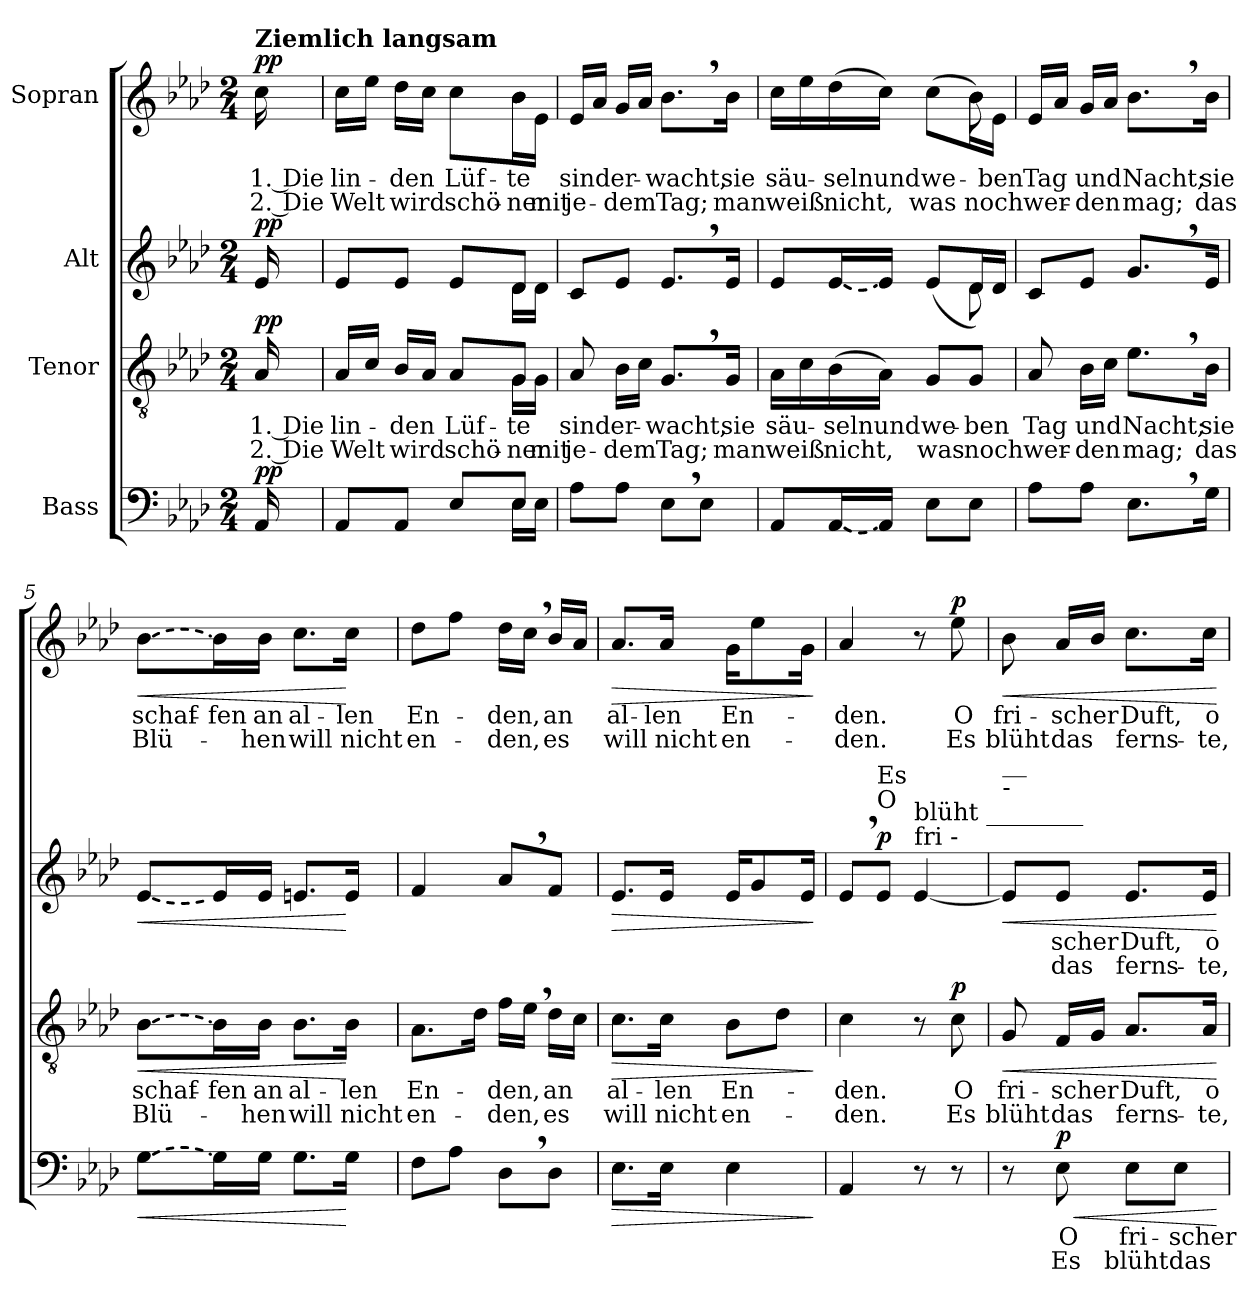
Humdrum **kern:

**kern	**text	**text	**dynam	**kern	**text	**text	**dynam	**kern	**text	**text	**dynam	**kern	**text	**text	**dynam
*part4	*part4	*part4	*part4	*part3	*part3	*part3	*part3	*part2	*part2	*part2	*part2	*part1	*part1	*part1	*part1
*staff4	*staff4	*staff4	*staff4	*staff3	*staff3	*staff3	*staff3	*staff2	*staff2	*staff2	*staff2	*staff1	*staff1	*staff1	*staff1
*I"Bass	*	*	*	*I"Tenor	*	*	*	*I"Alt	*	*	*	*I"Sopran	*	*	*
*clefF4	*	*	*	*clefGv2	*	*	*	*clefG2	*	*	*	*clefG2	*	*	*
*k[b-e-a-d-]	*	*	*	*k[b-e-a-d-]	*	*	*	*k[b-e-a-d-]	*	*	*	*k[b-e-a-d-]	*	*	*
*M2/4	*	*	*	*M2/4	*	*	*	*M2/4	*	*	*	*M2/4	*	*	*
=	=	=	=	=	=	=	=	=	=	=	=	=	=	=	=
!	!	!	!	!	!	!	!	!	!	!	!	!LO:TX:a:B:t=Ziemlich langsam	!	!	!
!	!	!	!LO:DY:b	!	!LO:LY:b	!LO:LY:b	!LO:DY:b	!	!	!	!LO:DY:b	!	!LO:LY:b	!LO:LY:b	!LO:DY:b
16AA-/	.	.	pp	16A-/	1. Die	2. Die	pp	16e-/	.	.	pp	16cc\	1. Die	2. Die	pp
=1	=1	=1	=1	=1	=1	=1	=1	=1	=1	=1	=1	=1	=1	=1	=1
*^	*	*	*	*	*	*	*	*	*	*	*	*	*	*	*
!	!	!	!	!	!	!LO:LY:b	!LO:LY:b	!	!	!	!	!	!	!LO:LY:b	!LO:LY:b	!
*	*	*	*	*	*^	*	*	*	*^	*	*	*	*^	*	*	*
8AA-/L	4.ryy	.	.	.	16A-/LL	4.ryy	lin-	Welt	.	8e-/L	4.ryy	.	.	.	16cc\LL	4.ryy	lin-	Welt	.
.	.	.	.	.	16c/JJ	.	.	.	.	.	.	.	.	.	16ee-\JJ	.	.	.	.
!	!	!	!	!	!	!	!LO:LY:b	!LO:LY:b	!	!	!	!	!	!	!	!	!LO:LY:b	!LO:LY:b	!
8AA-/J	.	.	.	.	16B-/LL	.	-den	wird	.	8e-/J	.	.	.	.	16dd-\LL	.	-den	wird	.
.	.	.	.	.	16A-/JJ	.	.	.	.	.	.	.	.	.	16cc\JJ	.	.	.	.
!	!	!	!	!	!	!	!LO:LY:b	!LO:LY:b	!	!	!	!	!	!	!	!	!LO:LY:b	!LO:LY:b	!
8E-/L	.	.	.	.	8A-/L	.	Lüf-	schö-	.	8e-/L	.	.	.	.	8cc\L	.	Lüf-	schö-	.
!	!	!	!	!	!	!	!LO:LY:b	!LO:LY:b	!	!	!	!	!	!	!	!	!LO:LY:b	!LO:LY:b	!
8E-/J	16E-\LL	.	.	.	8G/J	16G\LL	-te	-ner	.	8d-/J	16d-\LL	.	.	.	8b-\J	16b-\LL	-te	-ner	.
!	!	!	!	!	!	!	!	!LO:LY:b	!	!	!	!	!	!	!	!	!	!LO:LY:b	!
.	16E-\JJ	.	.	.	.	16G\JJ	.	mit	.	.	16d-\JJ	.	.	.	.	16e-\JJ	.	mit	.
=2	=2	=2	=2	=2	=2	=2	=2	=2	=2	=2	=2	=2	=2	=2	=2	=2	=2	=2	=2
!	!	!	!	!	!	!	!LO:LY:b	!LO:LY:b	!	!	!	!	!	!	!	!	!LO:LY:b	!LO:LY:b	!
*v	*v	*	*	*	*	*	*	*	*	*v	*v	*	*	*	*v	*v	*	*	*
*	*	*	*	*v	*v	*	*	*	*	*	*	*	*	*	*	*
8A-\L	.	.	.	8A-/	sind	je-	.	8c/L	.	.	.	16e-/LL	sind	je-	.
.	.	.	.	.	.	.	.	.	.	.	.	16a-/JJ	.	.	.
!	!	!	!	!	!LO:LY:b	!LO:LY:b	!	!	!	!	!	!	!LO:LY:b	!LO:LY:b	!
8A-\J	.	.	.	16B-\LL	er-	-dem	.	8e-/J	.	.	.	16g/LL	er-	-dem	.
.	.	.	.	16c\JJ	.	.	.	.	.	.	.	16a-/JJ	.	.	.
!	!	!	!	!	!LO:LY:b	!LO:LY:b	!	!	!	!	!	!	!LO:LY:b	!LO:LY:b	!
8E-,\L	.	.	.	8.G,/L	-wacht,	Tag;	.	8.e-,/L	.	.	.	8.b-,\L	-wacht,	Tag;	.
8E-\J	.	.	.	.	.	.	.	.	.	.	.	.	.	.	.
!	!	!	!	!	!LO:LY:b	!LO:LY:b	!	!	!	!	!	!	!LO:LY:b	!LO:LY:b	!
.	.	.	.	16G/Jk	sie	man	.	16e-/Jk	.	.	.	16b-\Jk	sie	man	.
!!LO:LB:g=z
=3	=3	=3	=3	=3	=3	=3	=3	=3	=3	=3	=3	=3	=3	=3	=3
!	!	!	!	!	!LO:LY:b	!LO:LY:b	!	!	!	!	!	!	!LO:LY:b	!LO:LY:b	!
*	*	*	*	*	*	*	*	*^	*	*	*	*^	*	*	*
8AA-/L	.	.	.	16A-\LL	säu-	weiß	.	8e-/L	4.ryy	.	.	.	16cc\LL	4.ryy	säu-	weiß	.
.	.	.	.	16c\	.	.	.	.	.	.	.	.	16ee-\	.	.	.	.
!LO:T:dash	!	!	!	!	!LO:LY:b	!LO:LY:b	!	!LO:T:dash	!	!	!	!	!	!	!LO:LY:b	!LO:LY:b	!
[16AA-/L	.	.	.	(>16B-\	-seln	nicht,	.	[16e-/L	.	.	.	.	(>16dd-\	.	-seln	nicht,	.
!	!	!	!	!	!LO:LY:b	!	!	!	!	!	!	!	!	!	!LO:LY:b	!	!
16AA-/JJ]	.	.	.	16A-\JJ)	und	.	.	16e-/JJ]	.	.	.	.	16cc\JJ)	.	und	.	.
!	!	!	!	!	!LO:LY:b	!LO:LY:b	!	!	!	!	!	!	!	!	!LO:LY:b	!LO:LY:b	!
8E-\L	.	.	.	8G/L	we-	was	.	(>8e-/L	.	.	.	.	(<8cc\L	.	we-	was	.
!	!	!	!	!	!LO:LY:b	!LO:LY:b	!	!	!	!	!	!	!	!	!	!LO:LY:b	!
8E-\J	.	.	.	8G/J	-ben	noch	.	16d-/L)	8d-\	.	.	.	16b-\L)	8b-\	.	noch	.
!	!	!	!	!	!	!	!	!	!	!	!	!	!	!	!LO:LY:b	!	!
.	.	.	.	.	.	.	.	16d-/JJ	.	.	.	.	16e-\JJ	.	-ben	.	.
*	*	*	*	*	*	*	*	*v	*v	*	*	*	*	*	*	*	*
*	*	*	*	*	*	*	*	*	*	*	*	*v	*v	*	*	*
=4	=4	=4	=4	=4	=4	=4	=4	=4	=4	=4	=4	=4	=4	=4	=4
!	!	!	!	!	!LO:LY:b	!LO:LY:b	!	!	!	!	!	!	!LO:LY:b	!LO:LY:b	!
8A-\L	.	.	.	8A-/	Tag	wer-	.	8c/L	.	.	.	16e-/LL	Tag	wer-	.
.	.	.	.	.	.	.	.	.	.	.	.	16a-/JJ	.	.	.
!	!	!	!	!	!LO:LY:b	!LO:LY:b	!	!	!	!	!	!	!LO:LY:b	!LO:LY:b	!
8A-\J	.	.	.	16B-\LL	und	-den	.	8e-/J	.	.	.	16g/LL	und	-den	.
.	.	.	.	16c\JJ	.	.	.	.	.	.	.	16a-/JJ	.	.	.
!	!	!	!	!	!LO:LY:b	!LO:LY:b	!	!	!	!	!	!	!LO:LY:b	!LO:LY:b	!
8.E-,\L	.	.	.	8.e-,\L	Nacht;	mag;	.	8.g,/L	.	.	.	8.b-,\L	Nacht;	mag;	.
!	!	!	!	!	!LO:LY:b	!LO:LY:b	!	!	!	!	!	!	!LO:LY:b	!LO:LY:b	!
16G\Jk	.	.	.	16B-\Jk	sie	das	.	16e-/Jk	.	.	.	16b-\Jk	sie	das	.
=5	=5	=5	=5	=5	=5	=5	=5	=5	=5	=5	=5	=5	=5	=5	=5
!LO:T:dash	!	!	!LO:HP:b	!LO:T:dash	!LO:LY:b	!LO:LY:b	!LO:HP:b	!LO:T:dash	!	!	!LO:HP:b	!LO:T:dash	!LO:LY:b	!LO:LY:b	!LO:HP:b
[8G\L	.	.	<	[8B-\L	schaf-	Blü-	<	[8e-/L	.	.	<	[8b-\L	schaf-	Blü-	<
!	!	!	!	!	!LO:LY:b	!	!	!	!	!	!	!	!LO:LY:b	!	!
16G\L]	.	.	.	16B-\L]	-fen	.	.	16e-/L]	.	.	.	16b-\L]	-fen	.	.
!	!	!	!	!	!LO:LY:b	!LO:LY:b	!	!	!	!	!	!	!LO:LY:b	!LO:LY:b	!
16G\JJ	.	.	.	16B-\JJ	an	-hen	.	16e-/JJ	.	.	.	16b-\JJ	an	-hen	.
!	!	!	!	!	!LO:LY:b	!LO:LY:b	!	!	!	!	!	!	!LO:LY:b	!LO:LY:b	!
8.G\L	.	.	.	8.B-\L	al-	will	.	8.en/L	.	.	.	8.cc\L	al-	will	.
!	!	!	!	!	!LO:LY:b	!LO:LY:b	!	!	!	!	!	!	!LO:LY:b	!LO:LY:b	!
16G\Jk	.	.	[	16B-\Jk	-len	nicht	[	16e/Jk	.	.	[	16cc\Jk	-len	nicht	[
!!LO:PB:g=z
=6	=6	=6	=6	=6	=6	=6	=6	=6	=6	=6	=6	=6	=6	=6	=6
!	!	!	!	!	!LO:LY:b	!LO:LY:b	!	!	!	!	!	!	!LO:LY:b	!LO:LY:b	!
8F\L	.	.	.	8.A-\L	En-	en-	.	4f/	.	.	.	8dd-\L	En-	en-	.
8A-\J	.	.	.	.	.	.	.	.	.	.	.	8ff\J	.	.	.
.	.	.	.	16d-\Jk	.	.	.	.	.	.	.	.	.	.	.
!	!	!	!	!	!LO:LY:b	!LO:LY:b	!	!	!	!	!	!	!LO:LY:b	!LO:LY:b	!
8D-,\L	.	.	.	16f\LL	-den,	-den,	.	8a-,/L	.	.	.	16dd-\LL	-den,	-den,	.
.	.	.	.	16e-,\JJ	.	.	.	.	.	.	.	16cc,\JJ	.	.	.
!	!	!	!	!	!LO:LY:b	!LO:LY:b	!	!	!	!	!	!	!LO:LY:b	!LO:LY:b	!
8D-\J	.	.	.	16d-\LL	an	es	.	8f/J	.	.	.	16b-/LL	an	es	.
.	.	.	.	16c\JJ	.	.	.	.	.	.	.	16a-/JJ	.	.	.
=7	=7	=7	=7	=7	=7	=7	=7	=7	=7	=7	=7	=7	=7	=7	=7
!	!	!	!LO:HP:b	!	!LO:LY:b	!LO:LY:b	!LO:HP:b	!	!	!	!LO:HP:b	!	!LO:LY:b	!LO:LY:b	!LO:HP:b
8.E-\L	.	.	>	8.c\L	al-	will	>	8.e-/L	.	.	>	8.a-/L	al-	will	>
!	!	!	!	!	!LO:LY:b	!LO:LY:b	!	!	!	!	!	!	!LO:LY:b	!LO:LY:b	!
16E-\Jk	.	.	.	16c\Jk	-len	nicht	.	16e-/Jk	.	.	.	16a-/Jk	-len	nicht	.
!	!	!	!	!	!LO:LY:b	!LO:LY:b	!	!	!	!	!	!	!LO:LY:b	!LO:LY:b	!
4E-\	.	.	.	8B-\L	En-	en-	.	16e-/KL	.	.	.	16g\KL	En-	en-	.
.	.	.	.	.	.	.	.	8g/	.	.	.	8ee-\	.	.	.
.	.	.	.	8d-\J	.	.	.	.	.	.	.	.	.	.	.
.	.	.	.	.	.	.	.	16e-/Jk	.	.	.	16g\Jk	.	.	.
.	.	.	]	.	.	.	]	.	.	.	]	.	.	.	]
=8	=8	=8	=8	=8	=8	=8	=8	=8	=8	=8	=8	=8	=8	=8	=8
!	!	!	!	!	!LO:LY:b	!LO:LY:b	!	!	!	!	!	!	!LO:LY:b	!LO:LY:b	!
4AA-/	.	.	.	4c\	-den.	-den.	.	8e-,/L	.	.	.	4a-/	-den.	-den.	.
!	!	!	!	!	!	!	!	!LO:TX:a:t=O	!	!	!	!	!	!	!
!	!	!	!	!	!	!	!	!LO:TX:a:t=Es	!	!	!	!	!	!	!
!	!	!	!	!	!	!	!	!	!	!	!LO:DY:b	!	!	!	!
.	.	.	.	.	.	.	.	8e-/J	.	.	p	.	.	.	.
!	!	!	!	!	!	!	!	!LO:TX:a:t=fri            -	!	!	!	!	!	!	!
!	!	!	!	!	!	!	!	!LO:TX:a:t=blüht ________	!	!	!	!	!	!	!
8r	.	.	.	8r	.	.	.	[4e-/	.	.	.	8r	.	.	.
!	!	!	!	!	!LO:LY:b	!LO:LY:b	!LO:DY:b	!	!	!	!	!	!LO:LY:b	!LO:LY:b	!LO:DY:b
8r	.	.	.	8c\	O	Es	p	.	.	.	.	8ee-\	O	Es	p
!!LO:PB:g=z
=9	=9	=9	=9	=9	=9	=9	=9	=9	=9	=9	=9	=9	=9	=9	=9
!	!	!	!	!	!	!	!	!LO:TX:a:t=-	!	!	!	!	!	!	!
!	!	!	!	!	!	!	!	!LO:TX:a:t=__	!	!	!	!	!	!	!
!	!	!	!	!	!LO:LY:b	!LO:LY:b	!LO:HP:b	!	!	!	!LO:HP:b	!	!LO:LY:b	!LO:LY:b	!LO:HP:b
8r	.	.	.	8G/	fri-	blüht	<	8e-/L]	.	.	<	8b-\	fri-	blüht	<
!	!LO:LY:b	!LO:LY:b	!LO:HP:b	!	!LO:LY:b	!LO:LY:b	!	!	!LO:LY:b	!LO:LY:b	!	!	!LO:LY:b	!LO:LY:b	!
!	!	!	!LO:DY:n=1:b	!	!	!	!	!	!	!	!	!	!	!	!
8E-\	O	Es	< p	16F/LL	-scher	das	.	8e-/J	-scher	das	.	16a-/LL	-scher	das	.
.	.	.	.	16G/JJ	.	.	.	.	.	.	.	16b-/JJ	.	.	.
!	!LO:LY:b	!LO:LY:b	!	!	!LO:LY:b	!LO:LY:b	!	!	!LO:LY:b	!LO:LY:b	!	!	!LO:LY:b	!LO:LY:b	!
8E-\L	fri-	blüht	.	8.A-/L	Duft,	ferns-	.	8.e-/L	Duft,	ferns-	.	8.cc\L	Duft,	ferns-	.
!	!LO:LY:b	!LO:LY:b	!	!	!	!	!	!	!	!	!	!	!	!	!
8E-\J	-scher	das	.	.	.	.	.	.	.	.	.	.	.	.	.
!	!	!	!	!	!LO:LY:b	!LO:LY:b	!	!	!LO:LY:b	!LO:LY:b	!	!	!LO:LY:b	!LO:LY:b	!
.	.	.	.	16A-/Jk	o	-te,	.	16e-/Jk	o	-te,	.	16cc\Jk	o	-te,	.
.	.	.	[	.	.	.	[	.	.	.	[	.	.	.	[
=	=	=	=	=	=	=	=	=	=	=	=	=	=	=	=
*-	*-	*-	*-	*-	*-	*-	*-	*-	*-	*-	*-	*-	*-	*-	*-
